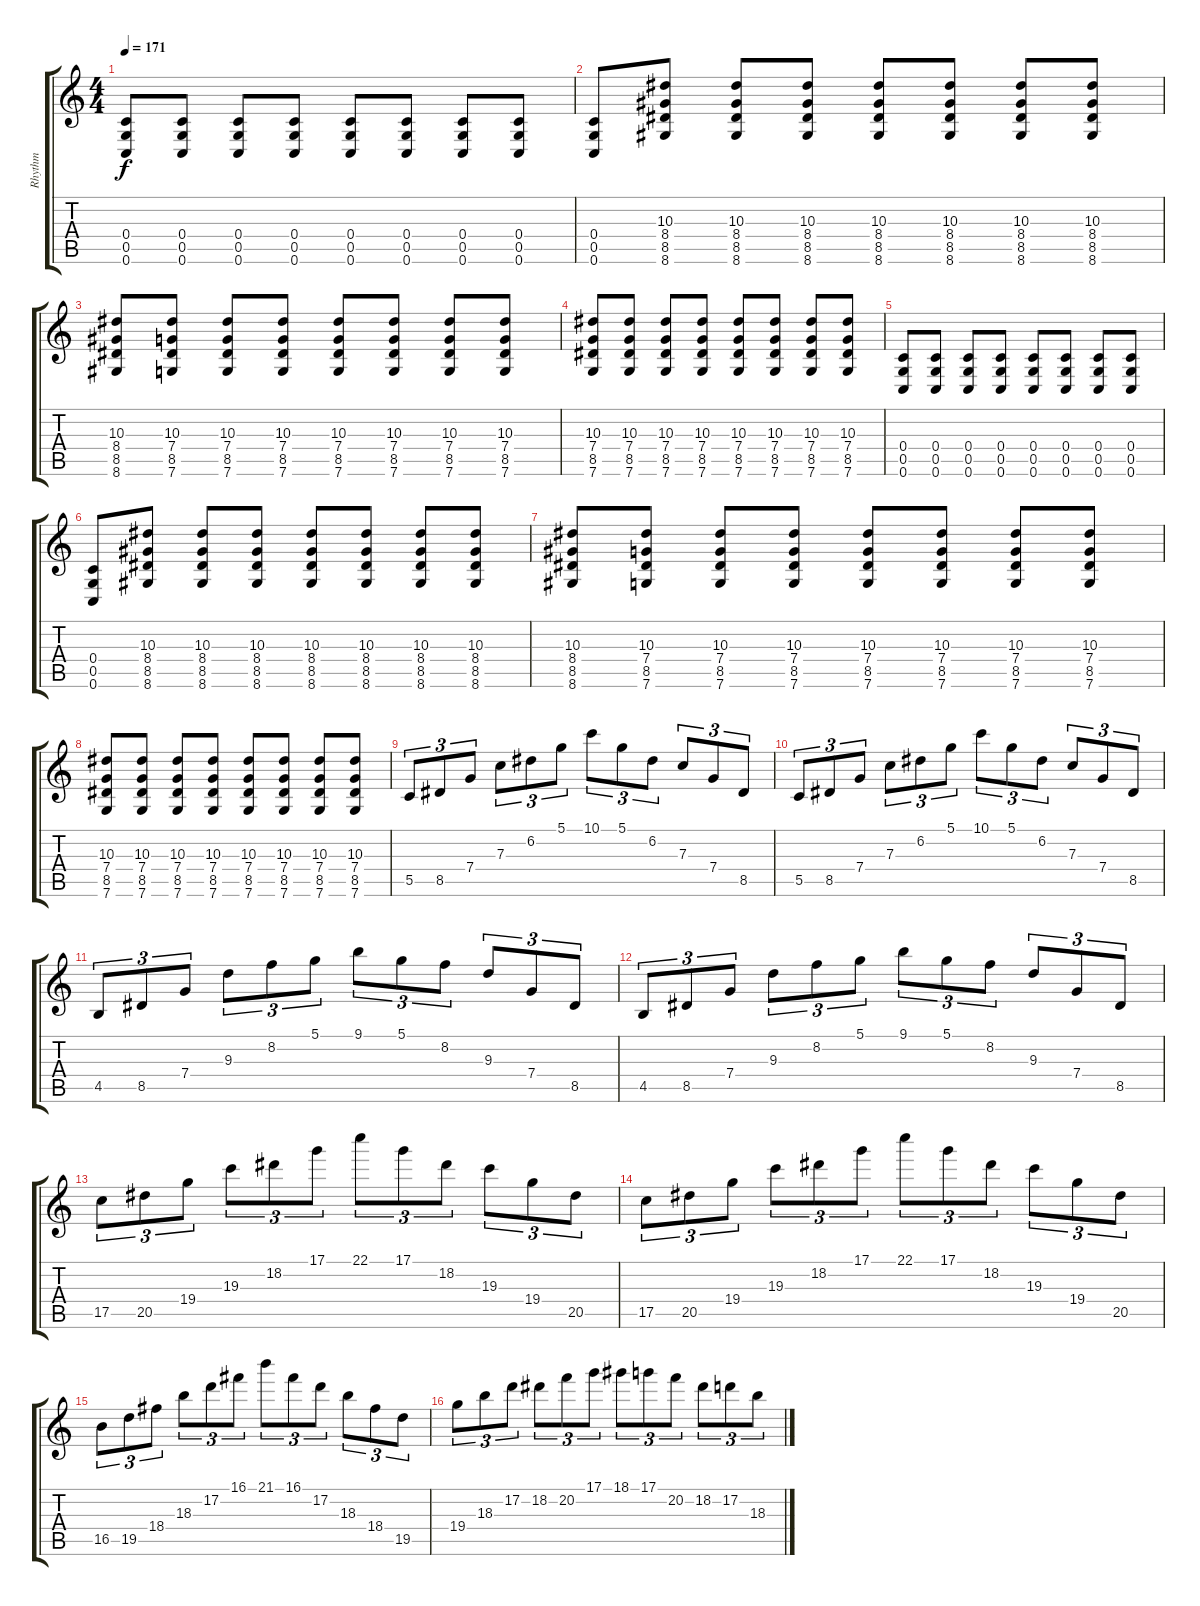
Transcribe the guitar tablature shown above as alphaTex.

\track ("Rhythm" "Rhythm") {instrument overdrivenguitar}
\staff {score tabs}
\tuning (D4 A3 F3 C3 G2 C2) {hide}
\ts (4 4)
\tempo 171
\clef g2
\ks c
(0.4 0.5 0.6).8{dy f} (0.4 0.5 0.6).8 (0.4 0.5 0.6).8 (0.4 0.5 0.6).8 (0.4 0.5 0.6).8 (0.4 0.5 0.6).8 (0.4 0.5 0.6).8 (0.4 0.5 0.6).8 |
(0.4 0.5 0.6).8 (10.3 8.4 8.5 8.6).8 (10.3 8.4 8.5 8.6).8 (10.3 8.4 8.5 8.6).8 (10.3 8.4 8.5 8.6).8 (10.3 8.4 8.5 8.6).8 (10.3 8.4 8.5 8.6).8 (10.3 8.4 8.5 8.6).8 |
(10.3 8.4 8.5 8.6).8 (10.3 7.4 8.5 7.6).8 (10.3 7.4 8.5 7.6).8 (10.3 7.4 8.5 7.6).8 (10.3 7.4 8.5 7.6).8 (10.3 7.4 8.5 7.6).8 (10.3 7.4 8.5 7.6).8 (10.3 7.4 8.5 7.6).8 |
(10.3 7.4 8.5 7.6).8 (10.3 7.4 8.5 7.6).8 (10.3 7.4 8.5 7.6).8 (10.3 7.4 8.5 7.6).8 (10.3 7.4 8.5 7.6).8 (10.3 7.4 8.5 7.6).8 (10.3 7.4 8.5 7.6).8 (10.3 7.4 8.5 7.6).8 |
(0.4 0.5 0.6).8 (0.4 0.5 0.6).8 (0.4 0.5 0.6).8 (0.4 0.5 0.6).8 (0.4 0.5 0.6).8 (0.4 0.5 0.6).8 (0.4 0.5 0.6).8 (0.4 0.5 0.6).8 |
(0.4 0.5 0.6).8 (10.3 8.4 8.5 8.6).8 (10.3 8.4 8.5 8.6).8 (10.3 8.4 8.5 8.6).8 (10.3 8.4 8.5 8.6).8 (10.3 8.4 8.5 8.6).8 (10.3 8.4 8.5 8.6).8 (10.3 8.4 8.5 8.6).8 |
(10.3 8.4 8.5 8.6).8 (10.3 7.4 8.5 7.6).8 (10.3 7.4 8.5 7.6).8 (10.3 7.4 8.5 7.6).8 (10.3 7.4 8.5 7.6).8 (10.3 7.4 8.5 7.6).8 (10.3 7.4 8.5 7.6).8 (10.3 7.4 8.5 7.6).8 |
(10.3 7.4 8.5 7.6).8 (10.3 7.4 8.5 7.6).8 (10.3 7.4 8.5 7.6).8 (10.3 7.4 8.5 7.6).8 (10.3 7.4 8.5 7.6).8 (10.3 7.4 8.5 7.6).8 (10.3 7.4 8.5 7.6).8 (10.3 7.4 8.5 7.6).8 |
5.5.8{tu (3 2)} 8.5.8{tu (3 2)} 7.4.8{tu (3 2)} 7.3.8{tu (3 2)} 6.2.8{tu (3 2)} 5.1.8{tu (3 2)} 10.1.8{tu (3 2)} 5.1.8{tu (3 2)} 6.2.8{tu (3 2)} 7.3.8{tu (3 2)} 7.4.8{tu (3 2)} 8.5.8{tu (3 2)} |
5.5.8{tu (3 2)} 8.5.8{tu (3 2)} 7.4.8{tu (3 2)} 7.3.8{tu (3 2)} 6.2.8{tu (3 2)} 5.1.8{tu (3 2)} 10.1.8{tu (3 2)} 5.1.8{tu (3 2)} 6.2.8{tu (3 2)} 7.3.8{tu (3 2)} 7.4.8{tu (3 2)} 8.5.8{tu (3 2)} |
4.5.8{tu (3 2)} 8.5.8{tu (3 2)} 7.4.8{tu (3 2)} 9.3.8{tu (3 2)} 8.2.8{tu (3 2)} 5.1.8{tu (3 2)} 9.1.8{tu (3 2)} 5.1.8{tu (3 2)} 8.2.8{tu (3 2)} 9.3.8{tu (3 2)} 7.4.8{tu (3 2)} 8.5.8{tu (3 2)} |
4.5.8{tu (3 2)} 8.5.8{tu (3 2)} 7.4.8{tu (3 2)} 9.3.8{tu (3 2)} 8.2.8{tu (3 2)} 5.1.8{tu (3 2)} 9.1.8{tu (3 2)} 5.1.8{tu (3 2)} 8.2.8{tu (3 2)} 9.3.8{tu (3 2)} 7.4.8{tu (3 2)} 8.5.8{tu (3 2)} |
17.5.8{tu (3 2)} 20.5.8{tu (3 2)} 19.4.8{tu (3 2)} 19.3.8{tu (3 2)} 18.2.8{tu (3 2)} 17.1.8{tu (3 2)} 22.1.8{tu (3 2)} 17.1.8{tu (3 2)} 18.2.8{tu (3 2)} 19.3.8{tu (3 2)} 19.4.8{tu (3 2)} 20.5.8{tu (3 2)} |
17.5.8{tu (3 2)} 20.5.8{tu (3 2)} 19.4.8{tu (3 2)} 19.3.8{tu (3 2)} 18.2.8{tu (3 2)} 17.1.8{tu (3 2)} 22.1.8{tu (3 2)} 17.1.8{tu (3 2)} 18.2.8{tu (3 2)} 19.3.8{tu (3 2)} 19.4.8{tu (3 2)} 20.5.8{tu (3 2)} |
16.5.8{tu (3 2)} 19.5.8{tu (3 2)} 18.4.8{tu (3 2)} 18.3.8{tu (3 2)} 17.2.8{tu (3 2)} 16.1.8{tu (3 2)} 21.1.8{tu (3 2)} 16.1.8{tu (3 2)} 17.2.8{tu (3 2)} 18.3.8{tu (3 2)} 18.4.8{tu (3 2)} 19.5.8{tu (3 2)} |
19.4.8{tu (3 2)} 18.3.8{tu (3 2)} 17.2.8{tu (3 2)} 18.2.8{tu (3 2)} 20.2.8{tu (3 2)} 17.1.8{tu (3 2)} 18.1.8{tu (3 2)} 17.1.8{tu (3 2)} 20.2.8{tu (3 2)} 18.2.8{tu (3 2)} 17.2.8{tu (3 2)} 18.3.8{tu (3 2)}
